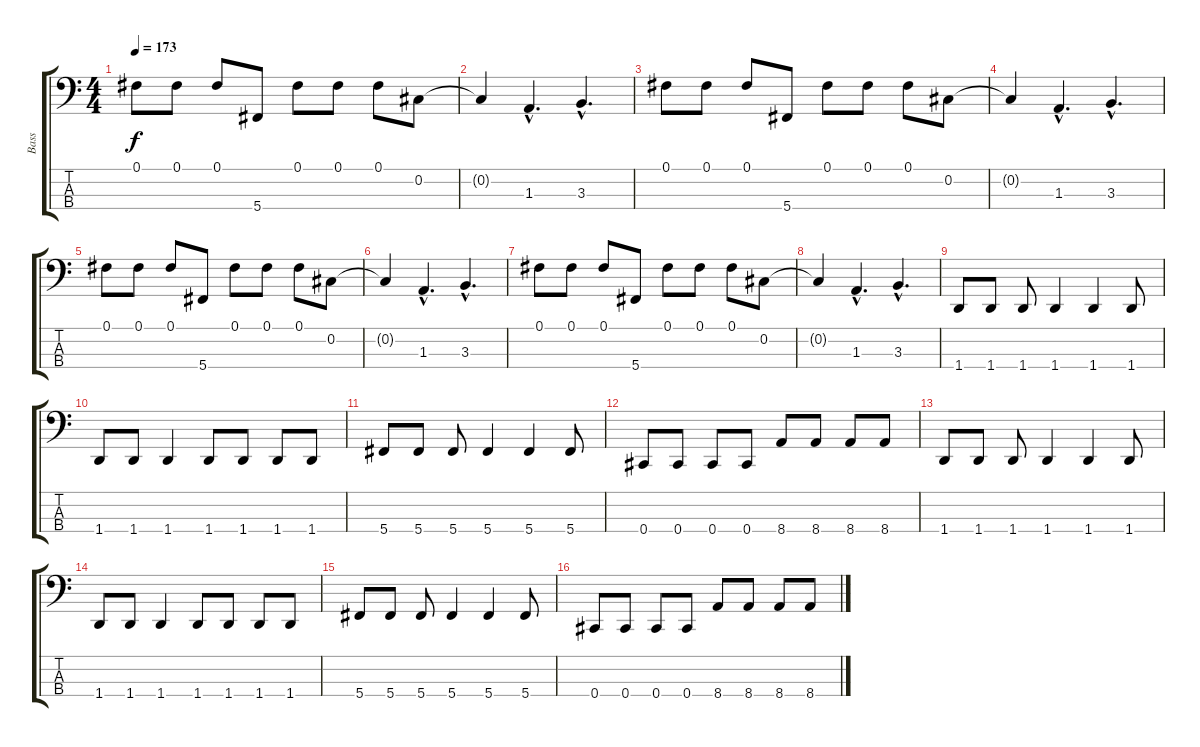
\track ("Bass" "Bass") {instrument electricbassfinger}
\staff {score tabs}
\tuning (Gb2 Db2 Ab1 Db1) {hide}
\ts (4 4)
\tempo 173
\clef f4
\ks c
0.1.8{dy f} 0.1.8 0.1.8 5.4.8 0.1.8 0.1.8 0.1.8 0.2.8 |
0.2{t}.4 1.3{hac}.4{d} 3.3{hac}.4{d} |
0.1.8 0.1.8 0.1.8 5.4.8 0.1.8 0.1.8 0.1.8 0.2.8 |
0.2{t}.4 1.3{hac}.4{d} 3.3{hac}.4{d} |
0.1.8 0.1.8 0.1.8 5.4.8 0.1.8 0.1.8 0.1.8 0.2.8 |
0.2{t}.4 1.3{hac}.4{d} 3.3{hac}.4{d} |
0.1.8 0.1.8 0.1.8 5.4.8 0.1.8 0.1.8 0.1.8 0.2.8 |
0.2{t}.4 1.3{hac}.4{d} 3.3{hac}.4{d} |
1.4.8 1.4.8 1.4.8 1.4.4 1.4.4 1.4.8 |
1.4.8 1.4.8 1.4.4 1.4.8 1.4.8 1.4.8 1.4.8 |
5.4.8 5.4.8 5.4.8 5.4.4 5.4.4 5.4.8 |
0.4.8 0.4.8 0.4.8 0.4.8 8.4.8 8.4.8 8.4.8 8.4.8 |
1.4.8 1.4.8 1.4.8 1.4.4 1.4.4 1.4.8 |
1.4.8 1.4.8 1.4.4 1.4.8 1.4.8 1.4.8 1.4.8 |
5.4.8 5.4.8 5.4.8 5.4.4 5.4.4 5.4.8 |
0.4.8 0.4.8 0.4.8 0.4.8 8.4.8 8.4.8 8.4.8 8.4.8
